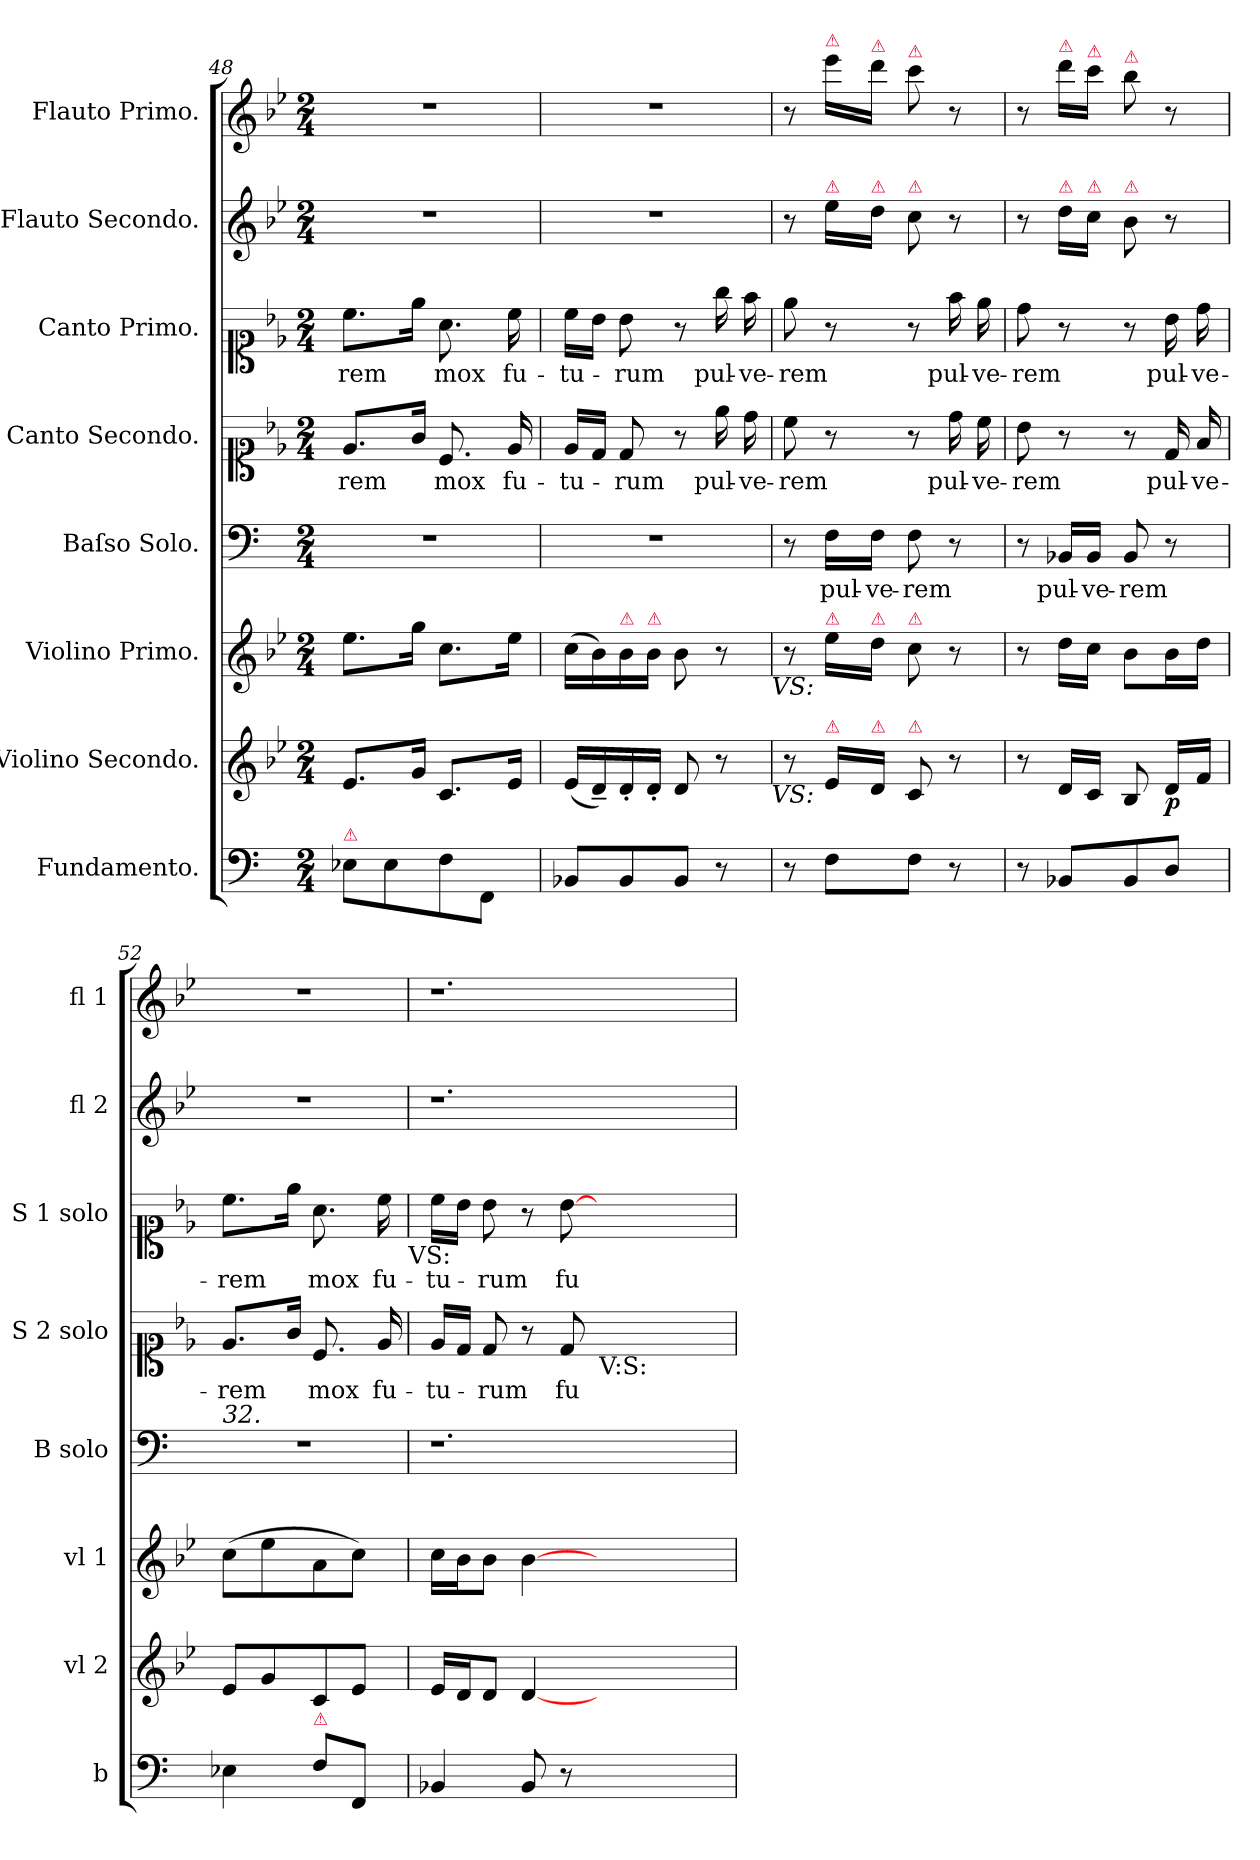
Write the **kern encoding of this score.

**kern	**kern	**dynam	**kern	**dynam	**kern	**text	**kern	**text	**kern	**text	**kern	**kern
*part8	*part7	*part7	*part6	*part6	*part5	*part5	*part4	*part4	*part3	*part3	*part2	*part1
*staff8	*staff7	*staff7	*staff6	*staff6	*staff5	*staff5	*staff4	*staff4	*staff3	*staff3	*staff2	*staff1
*I"Fundamento.	*I"Violino Secondo.	*	*I"Violino Primo.	*	*I"Baſso Solo.	*	*I"Canto Secondo.	*	*I"Canto Primo.	*	*I"Flauto Secondo.	*I"Flauto Primo.
*I'b	*I'vl 2	*	*I'vl 1	*	*I'B solo	*	*I'S 2 solo	*	*I'S 1 solo	*	*I'fl 2	*I'fl 1
*clefF4	*clefG2	*	*clefG2	*	*clefF4	*	*clefC1	*	*clefC1	*	*clefG2	*clefG2
*	*k[b-e-]	*	*k[b-e-]	*	*	*	*k[b-e-]	*	*k[b-e-]	*	*k[b-e-]	*k[b-e-]
*M2/4	*M2/4	*	*M2/4	*	*M2/4	*	*M2/4	*	*M2/4	*	*M2/4	*M2/4
=48	=48	=48	=48	=48	=48	=48	=48	=48	=48	=48	=48	=48
!LO:TX:a:color=crimson:t=⚠	!	!	!	!	!	!	!	!	!	!	!	!
8E-\L	8.e-/L	.	8.ee-\L	.	2r	.	8.e-/L	-rem	8.cc\L	-rem	2r	2r
8E-\	.	.	.	.	.	.	.	.	.	.	.	.
.	16g/Jk	.	16gg\Jk	.	.	.	16g/Jk	.	16ee-\Jk	.	.	.
8F\	8.c/L	.	8.cc\L	.	.	.	8.c/	mox	8.a\	mox	.	.
8FF/J	.	.	.	.	.	.	.	.	.	.	.	.
.	16e-/Jk	.	16ee-\Jk	.	.	.	16e-/	fu-	16cc\	fu-	.	.
=49	=49	=49	=49	=49	=49	=49	=49	=49	=49	=49	=49	=49
8BB-/L	(16e-/LL	.	(16cc\LL	.	2r	.	16e-/LL	-tu-	16cc\LL	-tu-	2r	2r
.	16d~/)	.	16b-\)	.	.	.	16d/JJ	.	16b-\JJ	.	.	.
!	!	!	!LO:TX:a:color=crimson:t=⚠	!	!	!	!	!	!	!	!	!
8BB-/	16d'/	.	16b-\	.	.	.	8d/	-rum	8b-\	-rum	.	.
!	!	!	!LO:TX:a:color=crimson:t=⚠	!	!	!	!	!	!	!	!	!
.	16d'/JJ	.	16b-\JJ	.	.	.	.	.	.	.	.	.
8BB-/J	8d/	.	8b-\	.	.	.	8r	.	8r	.	.	.
8r	8r	.	8r	.	.	.	16ee-\	pul-	16gg\	pul-	.	.
.	.	.	.	.	.	.	16dd\	-ve-	16ff\	-ve-	.	.
!	!	!	!LO:TX:b:i:t=VS&colon;	!	!	!	!	!	!	!	!	!
!	!LO:TX:b:i:t=VS&colon;	!	!	!	!	!	!	!	!	!	!	!
=50	=50	=50	=50	=50	=50	=50	=50	=50	=50	=50	=50	=50
8r	8r	.	8r	.	8r	.	8cc\	-rem	8ee-\	-rem	8r	8r
!	!	!	!	!	!	!	!	!	!	!	!	!LO:TX:a:color=crimson:t=⚠
!	!	!	!	!	!	!	!	!	!	!	!LO:TX:a:color=crimson:t=⚠	!
!	!	!	!LO:TX:a:color=crimson:t=⚠	!	!	!	!	!	!	!	!	!
!	!LO:TX:a:color=crimson:t=⚠	!	!	!	!	!	!	!	!	!	!	!
!	!	!	!	!LO:DY:b	!	!	!	!	!	!	!	!
8F\L	16e-/LL	mezzefor	16ee-\LL	mezzefor	16F\LL	pul-	8r	.	8r	.	16ee-\LL	16eee-\LL
!	!	!	!	!	!	!	!	!	!	!	!	!LO:TX:a:color=crimson:t=⚠
!	!	!	!	!	!	!	!	!	!	!	!LO:TX:a:color=crimson:t=⚠	!
!	!	!	!LO:TX:a:color=crimson:t=⚠	!	!	!	!	!	!	!	!	!
!	!LO:TX:a:color=crimson:t=⚠	!	!	!	!	!	!	!	!	!	!	!
.	16d/JJ	.	16dd\JJ	.	16F\JJ	-ve-	.	.	.	.	16dd\JJ	16ddd\JJ
!	!	!	!	!	!	!	!	!	!	!	!	!LO:TX:a:color=crimson:t=⚠
!	!	!	!	!	!	!	!	!	!	!	!LO:TX:a:color=crimson:t=⚠	!
!	!	!	!LO:TX:a:color=crimson:t=⚠	!	!	!	!	!	!	!	!	!
!	!LO:TX:a:color=crimson:t=⚠	!	!	!	!	!	!	!	!	!	!	!
8F\J	8c/	.	8cc\	.	8F\	-rem	8r	.	8r	.	8cc\	8ccc\
8r	8r	.	8r	.	8r	.	16dd\	pul-	16ff\	pul-	8r	8r
.	.	.	.	.	.	.	16cc\	-ve-	16ee-\	-ve-	.	.
=51	=51	=51	=51	=51	=51	=51	=51	=51	=51	=51	=51	=51
8r	8r	.	8r	.	8r	.	8b-\	-rem	8dd\	-rem	8r	8r
!	!	!	!	!	!	!	!	!	!	!	!	!LO:TX:a:color=crimson:t=⚠
!	!	!	!	!	!	!	!	!	!	!	!LO:TX:a:color=crimson:t=⚠	!
8BB-/L	16d/LL	.	16dd\LL	.	16BB-/LL	pul-	8r	.	8r	.	16dd\LL	16ddd\LL
!	!	!	!	!	!	!	!	!	!	!	!	!LO:TX:a:color=crimson:t=⚠
!	!	!	!	!	!	!	!	!	!	!	!LO:TX:a:color=crimson:t=⚠	!
.	16c/JJ	.	16cc\JJ	.	16BB-/JJ	-ve-	.	.	.	.	16cc\JJ	16ccc\JJ
!	!	!	!	!	!	!	!	!	!	!	!	!LO:TX:a:color=crimson:t=⚠
!	!	!	!	!	!	!	!	!	!	!	!LO:TX:a:color=crimson:t=⚠	!
8BB-/	8B-/	.	8b-\L	.	8BB-/	-rem	8r	.	8r	.	8b-\	8bb-\
!	!	!	!	!LO:DY:b	!	!	!	!	!	!	!	!
8D/J	16d/LL	p	16b-\L	pia&colon;	8r	.	16d/	pul-	16b-\	pul-	8r	8r
.	16f/JJ	.	16dd\JJ	.	.	.	16f/	-ve-	16dd\	-ve-	.	.
=52	=52	=52	=52	=52	=52	=52	=52	=52	=52	=52	=52	=52
!	!	!	!	!	!LO:TX:a:i:t=32.	!	!	!	!	!	!	!
4E-\	8e-/L	.	(8cc\L	.	2r	.	8.e-/L	-rem	8.cc\L	-rem	2r	2r
.	8g/	.	8ee-\	.	.	.	.	.	.	.	.	.
.	.	.	.	.	.	.	16g/Jk	.	16ee-\Jk	.	.	.
!LO:TX:a:color=crimson:t=⚠	!	!	!	!	!	!	!	!	!	!	!	!
8F\L	8c/	.	8a\	.	.	.	8.c/	mox	8.a\	mox	.	.
8FF/J	8e-/J	.	8cc\J)	.	.	.	.	.	.	.	.	.
.	.	.	.	.	.	.	16e-/	fu-	16cc\	fu-	.	.
!	!	!	!	!	!	!	!	!	!LO:TX:b:t=VS&colon;	!	!	!
=53	=53	=53	=53	=53	=53	=53	=53	=53	=53	=53	=53	=53
4BB-/	16e-/LL	.	16cc\LL	.	1.r	.	16e-/LL	-tu-	16cc\LL	-tu-	1.r	1.r
.	16d/J	.	16b-\J	.	.	.	16d/JJ	.	16b-\JJ	.	.	.
.	8d/J	.	8b-\J	.	.	.	8d/	-rum	8b-\	-rum	.	.
8BB-/	[4d/	.	[4b-\	.	.	.	8r	.	8r	.	.	.
8r	.	.	.	.	.	.	8d/	fu-	[8b-\	fu-	.	.
!	!	!	!	!	!	!	!LO:TX:b:t=V&colon;S&colon;	!	!	!	!	!
1ryy	1ryy	.	1ryy	.	.	.	1ryy	.	1ryy	.	.	.
=	=	=	=	=	=	=	=	=	=	=	=	=
*-	*-	*-	*-	*-	*-	*-	*-	*-	*-	*-	*-	*-
